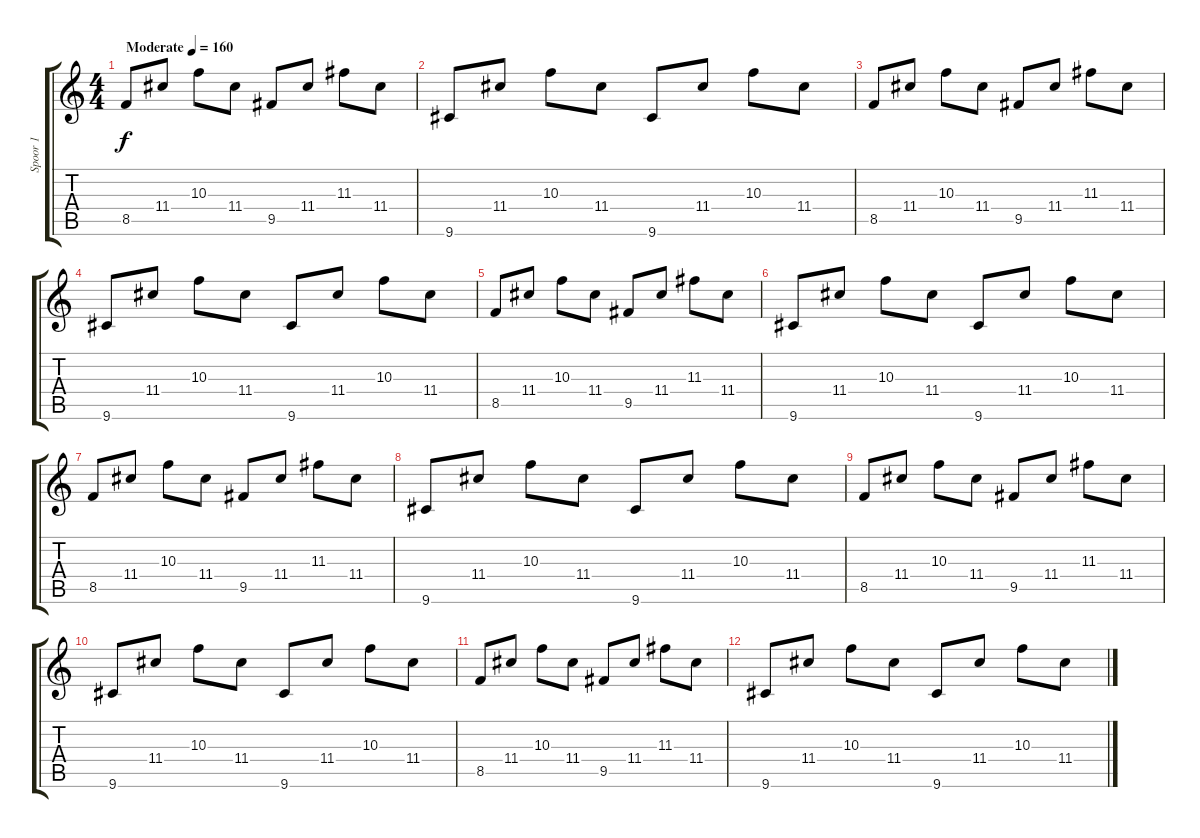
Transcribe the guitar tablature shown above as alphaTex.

\track ("Spoor 1" "Spoor 1") {instrument electricguitarclean}
\staff {score tabs}
\tuning (E4 B3 G3 D3 A2 E2) {hide}
\ts (4 4)
\tempo (160 "Moderate")
\clef g2
\ks c
8.5.8{dy f instrument electricguitarclean} 11.4.8 10.3.8 11.4.8 9.5.8 11.4.8 11.3.8 11.4.8 |
9.6.8 11.4.8 10.3.8 11.4.8 9.6.8 11.4.8 10.3.8 11.4.8 |
8.5.8 11.4.8 10.3.8 11.4.8 9.5.8 11.4.8 11.3.8 11.4.8 |
9.6.8 11.4.8 10.3.8 11.4.8 9.6.8 11.4.8 10.3.8 11.4.8 |
8.5.8 11.4.8 10.3.8 11.4.8 9.5.8 11.4.8 11.3.8 11.4.8 |
9.6.8 11.4.8 10.3.8 11.4.8 9.6.8 11.4.8 10.3.8 11.4.8 |
8.5.8 11.4.8 10.3.8 11.4.8 9.5.8 11.4.8 11.3.8 11.4.8 |
9.6.8 11.4.8 10.3.8 11.4.8 9.6.8 11.4.8 10.3.8 11.4.8 |
8.5.8 11.4.8 10.3.8 11.4.8 9.5.8 11.4.8 11.3.8 11.4.8 |
9.6.8 11.4.8 10.3.8 11.4.8 9.6.8 11.4.8 10.3.8 11.4.8 |
8.5.8 11.4.8 10.3.8 11.4.8 9.5.8 11.4.8 11.3.8 11.4.8 |
9.6.8 11.4.8 10.3.8 11.4.8 9.6.8 11.4.8 10.3.8 11.4.8
